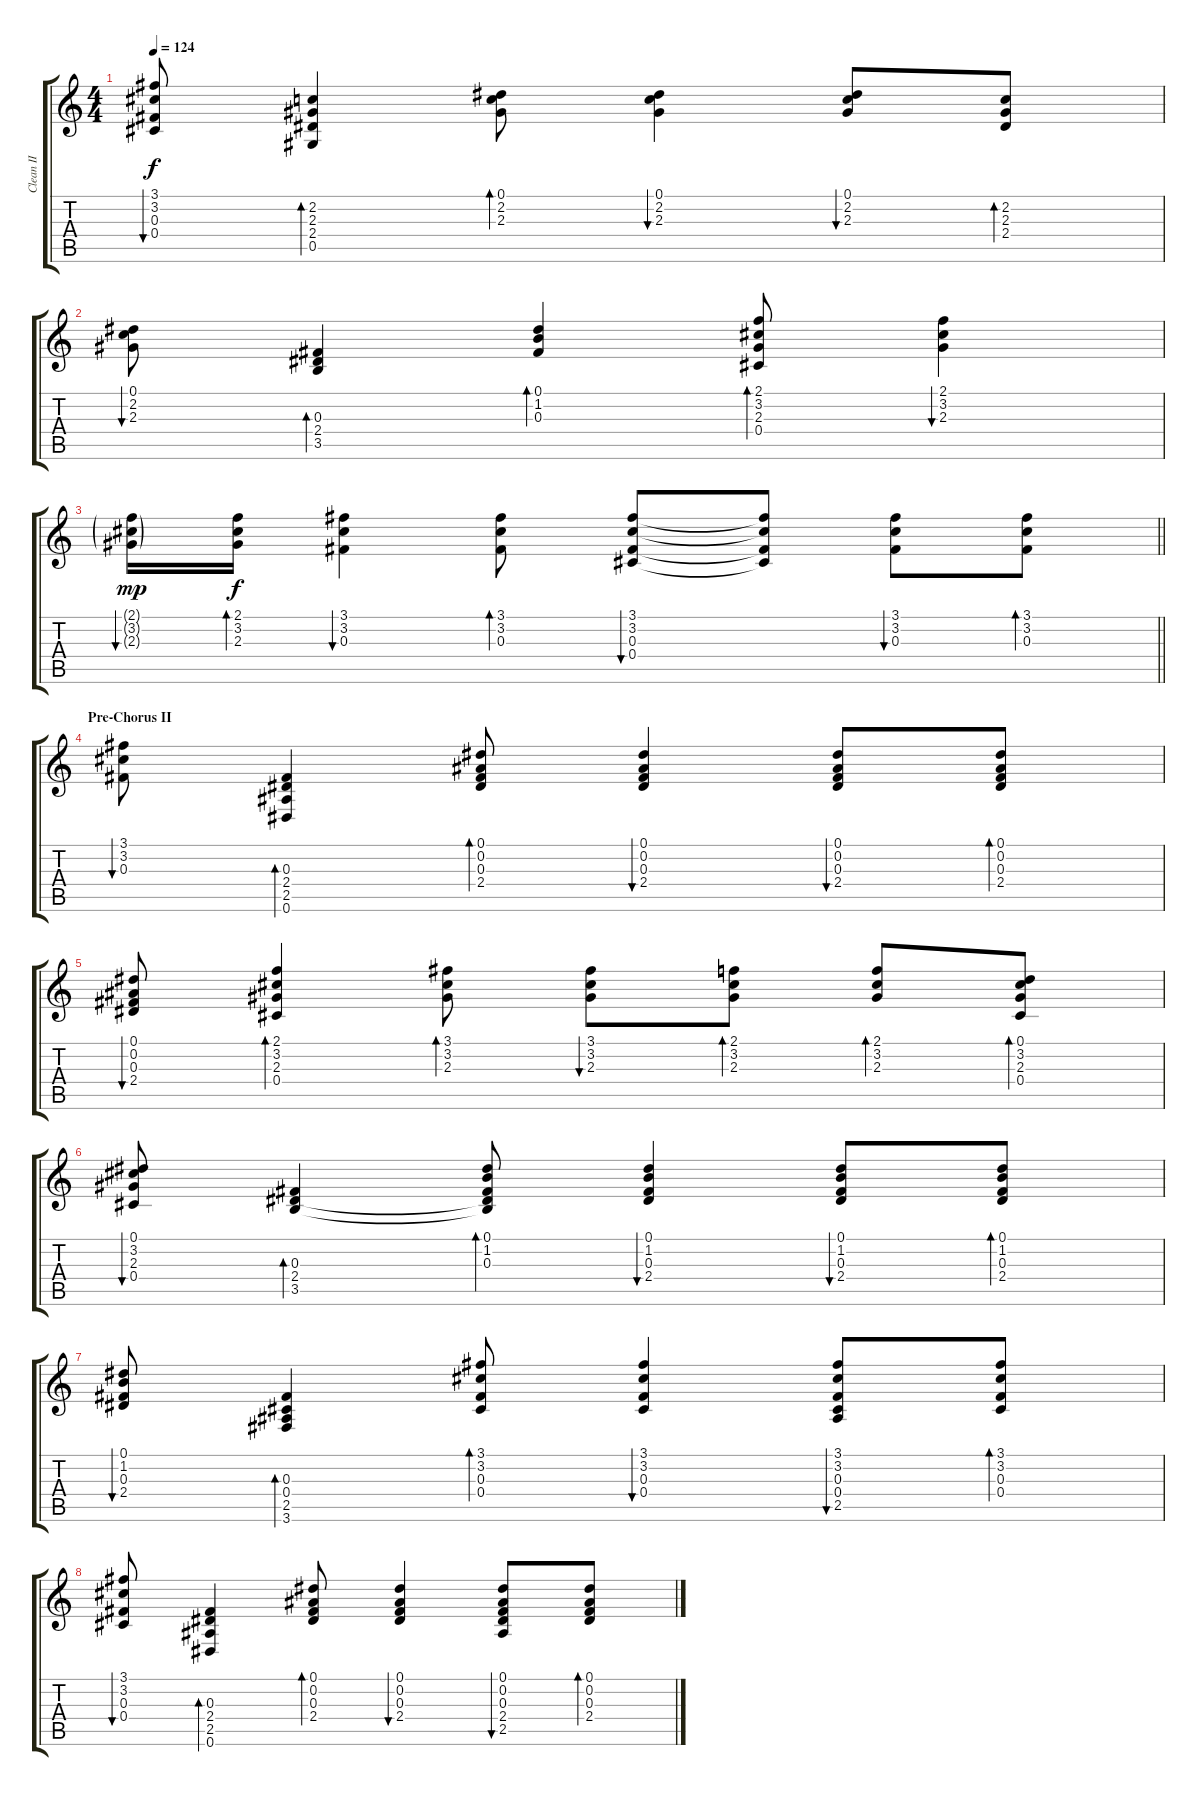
\track ("Clean II" "Clean II") {instrument electricguitarclean}
\staff {score tabs}
\tuning (Eb4 Bb3 Gb3 Db3 Ab2 Eb2) {hide}
\ts (4 4)
\tempo 124
\clef g2
\ks c
(3.1 3.2 0.3 0.4).8{bu 60 dy f} (2.2 2.3 2.4 0.5).4{bd 60} (0.1 2.2 2.3).8{bd 60} (0.1 2.2 2.3).4{bu 60} (0.1 2.2 2.3).8{bu 60} (2.2 2.3 2.4).8{bd 60} |
(0.1 2.2 2.3).8{bu 60} (0.3 2.4 3.5).4{bd 60} (0.1 1.2 0.3).4{bd 60} (2.1 3.2 2.3 0.4).8{bd 60} (2.1 3.2 2.3).4{bu 60} |
\barLineRight lightlight
(2.1{g} 3.2{g} 2.3{g}).16{bu 60 dy mp} (2.1 3.2 2.3).16{bd 60 dy f} (3.1 3.2 0.3).4{bu 60} (3.1 3.2 0.3).8{bd 60} (3.1 3.2 0.3 0.4).8{bu 60} (3.1{t} 3.2{t} 0.3{t} 0.4{t}).8 (3.1 3.2 0.3).8{bu 60} (3.1 3.2 0.3).8{bd 60} |
\section ("" "Pre-Chorus II")
(3.1 3.2 0.3).8{bu 60} (0.3 2.4 2.5 0.6).4{bd 60 volume 11} (0.1 0.2 0.3 2.4).8{bd 60} (0.1 0.2 0.3 2.4).4{bu 60} (0.1 0.2 0.3 2.4).8{bu 60} (0.1 0.2 0.3 2.4).8{bd 60} |
(0.1 0.2 0.3 2.4).8{bu 60} (2.1 3.2 2.3 0.4).4{bd 60} (3.1 3.2 2.3).8{bd 60} (3.1 3.2 2.3).8{bu 60} (2.1 3.2 2.3).8{bd 60} (2.1 3.2 2.3).8{bd 60} (0.1 3.2 2.3 0.4).8{bd 60} |
(0.1 3.2 2.3 0.4).8{bu 60} (0.3 2.4 3.5).4{bd 60} (0.1 1.2 0.3 2.4{t} 3.5{t}).8{bd 240} (0.1 1.2 0.3 2.4).4{bu 60} (0.1 1.2 0.3 2.4).8{bu 60} (0.1 1.2 0.3 2.4).8{bd 60} |
(0.1 1.2 0.3 2.4).8{bu 60} (0.3 0.4 2.5 3.6).4{bd 60} (3.1 3.2 0.3 0.4).8{bd 60} (3.1 3.2 0.3 0.4).4{bu 60} (3.1 3.2 0.3 0.4 2.5).8{bu 60} (3.1 3.2 0.3 0.4).8{bd 60} |
(3.1 3.2 0.3 0.4).8{bu 60} (0.3 2.4 2.5 0.6).4{bd 60} (0.1 0.2 0.3 2.4).8{bd 60} (0.1 0.2 0.3 2.4).4{bu 60} (0.1 0.2 0.3 2.4 2.5).8{bu 60} (0.1 0.2 0.3 2.4).8{bd 60}
